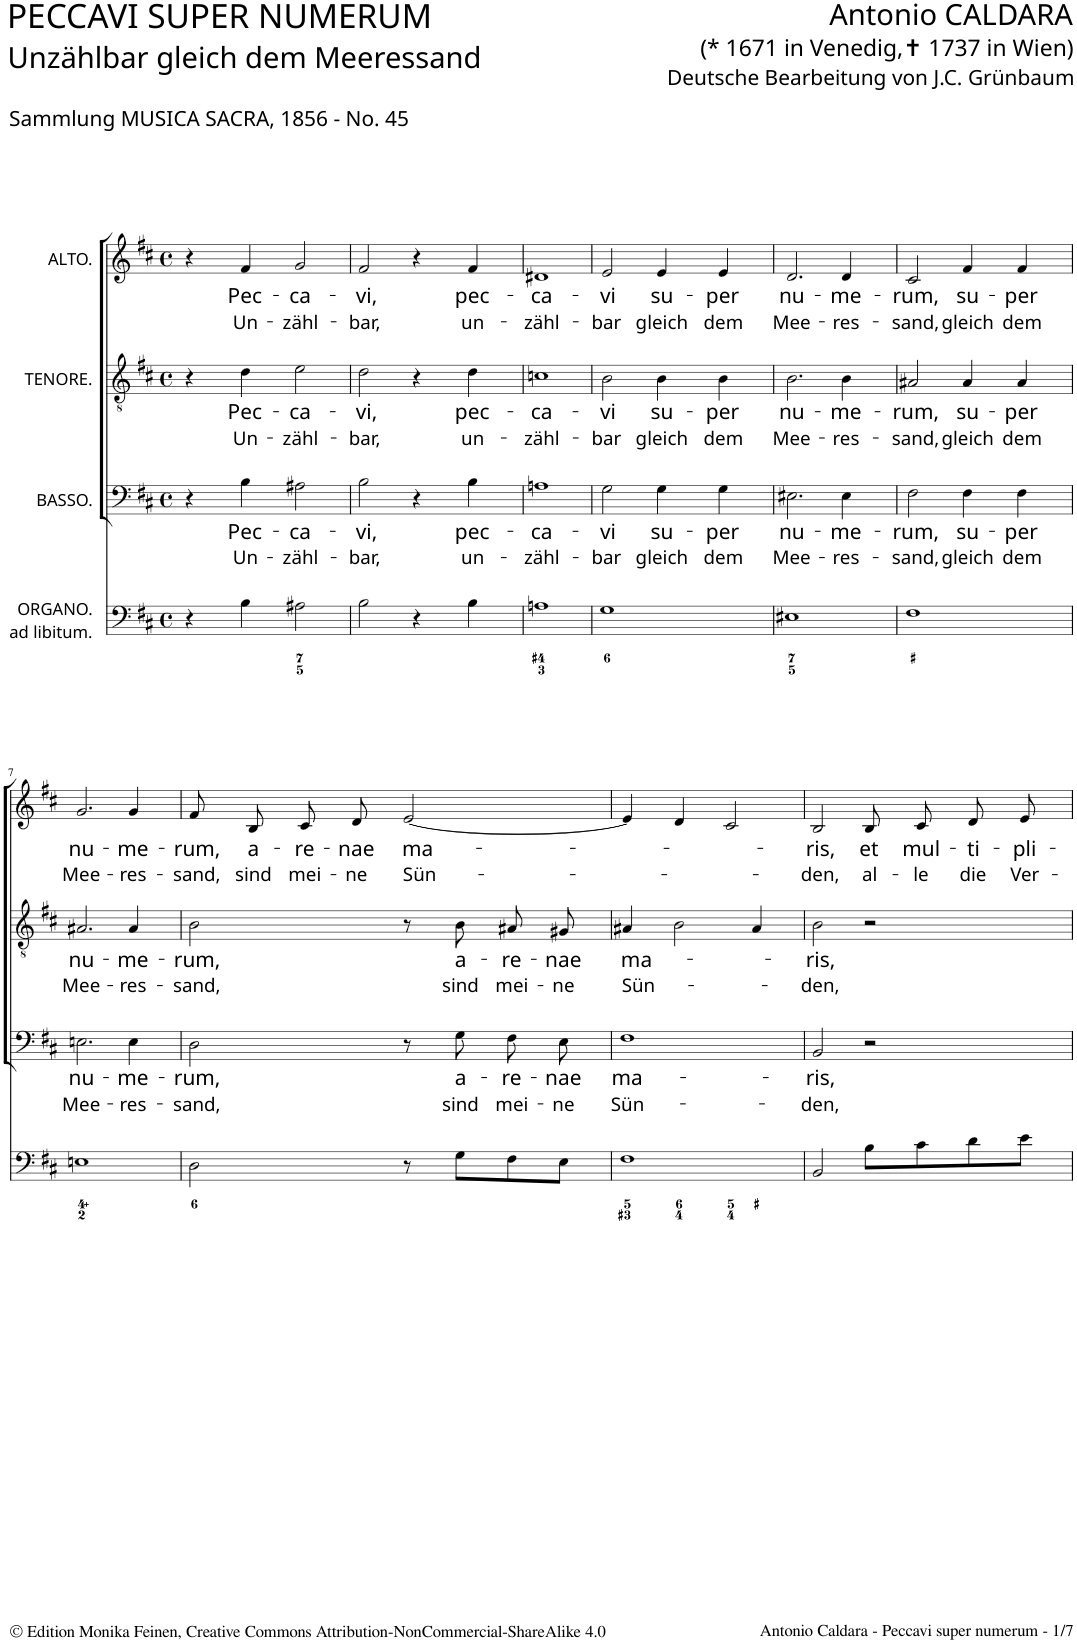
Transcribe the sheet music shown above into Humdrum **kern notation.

**kern	**kern	**text	**text	**kern	**text	**text	**kern	**text	**text
*part4	*part3	*part3	*part3	*part2	*part2	*part2	*part1	*part1	*part1
*staff4	*staff3	*staff3	*staff3	*staff2	*staff2	*staff2	*staff1	*staff1	*staff1
*I"ORGANO. ad libitum.	*I"BASSO.	*	*	*I"TENORE.	*	*	*I"ALTO.	*	*
*clefF4	*clefF4	*	*	*clefGv2	*	*	*clefG2	*	*
*k[f#c#]	*k[f#c#]	*	*	*k[f#c#]	*	*	*k[f#c#]	*	*
*M4/4	*M4/4	*	*	*M4/4	*	*	*M4/4	*	*
*met(c)	*met(c)	*	*	*met(c)	*	*	*met(c)	*	*
=1	=1	=1	=1	=1	=1	=1	=1	=1	=1
4r	4r	.	.	4r	.	.	4r	.	.
!	!	!LO:LY:b	!LO:LY:b	!	!LO:LY:b	!LO:LY:b	!	!LO:LY:b	!LO:LY:b
4B\	4B\	Pec-	Un-	4d\	Pec-	Un-	4f#/	Pec-	Un-
!	!	!LO:LY:b	!LO:LY:b	!	!LO:LY:b	!LO:LY:b	!	!LO:LY:b	!LO:LY:b
2A#X\	2A#X\	-ca-	-zähl-	2e\	-ca-	-zähl-	2g/	-ca-	-zähl-
=2	=2	=2	=2	=2	=2	=2	=2	=2	=2
!	!	!LO:LY:b	!LO:LY:b	!	!LO:LY:b	!LO:LY:b	!	!LO:LY:b	!LO:LY:b
2B\	2B\	-vi,	-bar,	2d\	-vi,	-bar,	2f#/	-vi,	-bar,
4r	4r	.	.	4r	.	.	4r	.	.
!	!	!LO:LY:b	!LO:LY:b	!	!LO:LY:b	!LO:LY:b	!	!LO:LY:b	!LO:LY:b
4B\	4B\	pec-	un-	4d\	pec-	un-	4f#/	pec-	un-
=3	=3	=3	=3	=3	=3	=3	=3	=3	=3
!	!	!LO:LY:b	!LO:LY:b	!	!LO:LY:b	!LO:LY:b	!	!LO:LY:b	!LO:LY:b
1An	1An	-ca-	-zähl-	1cn	-ca-	-zähl-	1d#X	-ca-	-zähl-
=4	=4	=4	=4	=4	=4	=4	=4	=4	=4
!	!	!LO:LY:b	!LO:LY:b	!	!LO:LY:b	!LO:LY:b	!	!LO:LY:b	!LO:LY:b
1G	2G\	-vi	-bar	2B\	-vi	-bar	2e/	-vi	-bar
!	!	!LO:LY:b	!LO:LY:b	!	!LO:LY:b	!LO:LY:b	!	!LO:LY:b	!LO:LY:b
.	4G\	su-	gleich	4B\	su-	gleich	4e/	su-	gleich
!	!	!LO:LY:b	!LO:LY:b	!	!LO:LY:b	!LO:LY:b	!	!LO:LY:b	!LO:LY:b
.	4G\	-per	dem	4B\	-per	dem	4e/	-per	dem
=5	=5	=5	=5	=5	=5	=5	=5	=5	=5
!	!	!LO:LY:b	!LO:LY:b	!	!LO:LY:b	!LO:LY:b	!	!LO:LY:b	!LO:LY:b
1E#X	2.E#X\	nu-	Mee-	2.B\	nu-	Mee-	2.d/	nu-	Mee-
!	!	!LO:LY:b	!LO:LY:b	!	!LO:LY:b	!LO:LY:b	!	!LO:LY:b	!LO:LY:b
.	4E#\	-me-	-res-	4B\	-me-	-res-	4d/	-me-	-res-
=6	=6	=6	=6	=6	=6	=6	=6	=6	=6
!	!	!LO:LY:b	!LO:LY:b	!	!LO:LY:b	!LO:LY:b	!	!LO:LY:b	!LO:LY:b
1F#	2F#\	-rum,	-sand,	2A#X/	-rum,	-sand,	2c#/	-rum,	-sand,
!	!	!LO:LY:b	!LO:LY:b	!	!LO:LY:b	!LO:LY:b	!	!LO:LY:b	!LO:LY:b
.	4F#\	su-	gleich	4A#/	su-	gleich	4f#/	su-	gleich
!	!	!LO:LY:b	!LO:LY:b	!	!LO:LY:b	!LO:LY:b	!	!LO:LY:b	!LO:LY:b
.	4F#\	-per	dem	4A#/	-per	dem	4f#/	-per	dem
!!LO:LB:g=z
=7	=7	=7	=7	=7	=7	=7	=7	=7	=7
!	!	!LO:LY:b	!LO:LY:b	!	!LO:LY:b	!LO:LY:b	!	!LO:LY:b	!LO:LY:b
1En	2.En\	nu-	Mee-	2.A#X/	nu-	Mee-	2.g/	nu-	Mee-
!	!	!LO:LY:b	!LO:LY:b	!	!LO:LY:b	!LO:LY:b	!	!LO:LY:b	!LO:LY:b
.	4E\	-me-	-res-	4A#/	-me-	-res-	4g/	-me-	-res-
=8	=8	=8	=8	=8	=8	=8	=8	=8	=8
!	!	!LO:LY:b	!LO:LY:b	!	!LO:LY:b	!LO:LY:b	!	!LO:LY:b	!LO:LY:b
2D\	2D\	-rum,	-sand,	2B\	-rum,	-sand,	8f#/L	-rum,	-sand,
!	!	!	!	!	!	!	!	!LO:LY:b	!LO:LY:b
.	.	.	.	.	.	.	8B/J	a-	sind
!	!	!	!	!	!	!	!	!LO:LY:b	!LO:LY:b
.	.	.	.	.	.	.	8c#/L	-re-	mei-
!	!	!	!	!	!	!	!	!LO:LY:b	!LO:LY:b
.	.	.	.	.	.	.	8d/J	-nae	-ne
!	!	!	!	!	!	!	!	!LO:LY:b	!LO:LY:b
8r	8r	.	.	8r	.	.	[2e/	ma-	Sün-
!	!	!LO:LY:b	!LO:LY:b	!	!LO:LY:b	!LO:LY:b	!	!	!
8G\L	8G\	a-	sind	8B\	a-	sind	.	.	.
!	!	!LO:LY:b	!LO:LY:b	!	!LO:LY:b	!LO:LY:b	!	!	!
8F#\	8F#\L	-re-	mei-	8A#X/L	-re-	mei-	.	.	.
!	!	!LO:LY:b	!LO:LY:b	!	!LO:LY:b	!LO:LY:b	!	!	!
8E\J	8E\J	-nae	-ne	8G#X/J	-nae	-ne	.	.	.
=9	=9	=9	=9	=9	=9	=9	=9	=9	=9
!	!	!LO:LY:b	!LO:LY:b	!	!LO:LY:b	!LO:LY:b	!	!	!
1F#	1F#	ma-	Sün-	4A#X/	ma-	Sün-	4e/]	.	.
.	.	.	.	2B\	.	.	4d/	.	.
.	.	.	.	.	.	.	2c#/	.	.
.	.	.	.	4A#/	.	.	.	.	.
=10	=10	=10	=10	=10	=10	=10	=10	=10	=10
!	!	!LO:LY:b	!LO:LY:b	!	!LO:LY:b	!LO:LY:b	!	!LO:LY:b	!LO:LY:b
2BB/	2BB/	-ris,	-den,	2B\	-ris,	-den,	2B/	-ris,	-den,
!	!	!	!	!	!	!	!	!LO:LY:b	!LO:LY:b
8B\L	2r	.	.	2r	.	.	8B/L	et	al-
!	!	!	!	!	!	!	!	!LO:LY:b	!LO:LY:b
8c#\	.	.	.	.	.	.	8c#/J	mul-	-le
!	!	!	!	!	!	!	!	!LO:LY:b	!LO:LY:b
8d\	.	.	.	.	.	.	8d/L	-ti-	die
!	!	!	!	!	!	!	!	!LO:LY:b	!LO:LY:b
8e\J	.	.	.	.	.	.	8e/J	-pli-	Ver-
=	=	=	=	=	=	=	=	=	=
*-	*-	*-	*-	*-	*-	*-	*-	*-	*-
